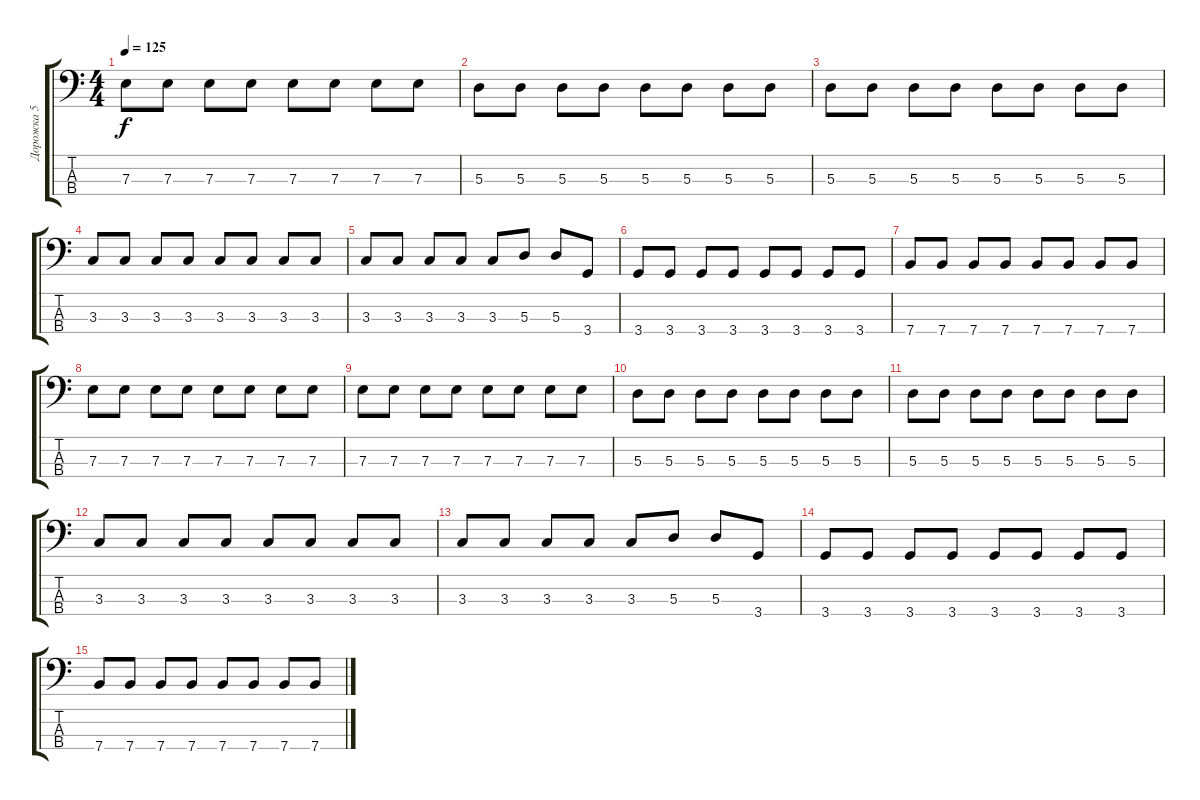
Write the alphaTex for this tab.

\track ("Дорожка 5" "Дорожка 5") {instrument electricbassfinger}
\staff {score tabs}
\tuning (G2 D2 A1 E1) {hide}
\ts (4 4)
\tempo 125
\clef f4
\ks c
7.3.8{dy f} 7.3.8 7.3.8 7.3.8 7.3.8 7.3.8 7.3.8 7.3.8 |
5.3.8 5.3.8 5.3.8 5.3.8 5.3.8 5.3.8 5.3.8 5.3.8 |
5.3.8 5.3.8 5.3.8 5.3.8 5.3.8 5.3.8 5.3.8 5.3.8 |
3.3.8 3.3.8 3.3.8 3.3.8 3.3.8 3.3.8 3.3.8 3.3.8 |
3.3.8 3.3.8 3.3.8 3.3.8 3.3.8 5.3.8 5.3.8 3.4.8 |
3.4.8 3.4.8 3.4.8 3.4.8 3.4.8 3.4.8 3.4.8 3.4.8 |
7.4.8 7.4.8 7.4.8 7.4.8 7.4.8 7.4.8 7.4.8 7.4.8 |
7.3.8 7.3.8 7.3.8 7.3.8 7.3.8 7.3.8 7.3.8 7.3.8 |
7.3.8 7.3.8 7.3.8 7.3.8 7.3.8 7.3.8 7.3.8 7.3.8 |
5.3.8 5.3.8 5.3.8 5.3.8 5.3.8 5.3.8 5.3.8 5.3.8 |
5.3.8 5.3.8 5.3.8 5.3.8 5.3.8 5.3.8 5.3.8 5.3.8 |
3.3.8 3.3.8 3.3.8 3.3.8 3.3.8 3.3.8 3.3.8 3.3.8 |
3.3.8 3.3.8 3.3.8 3.3.8 3.3.8 5.3.8 5.3.8 3.4.8 |
3.4.8 3.4.8 3.4.8 3.4.8 3.4.8 3.4.8 3.4.8 3.4.8 |
7.4.8 7.4.8 7.4.8 7.4.8 7.4.8 7.4.8 7.4.8 7.4.8
